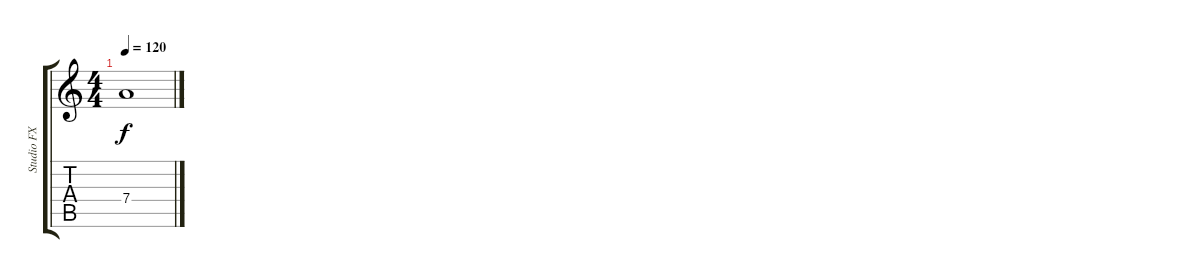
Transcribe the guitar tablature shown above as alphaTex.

\track ("Studio FX" "Studio FX") {instrument overdrivenguitar}
\staff {score tabs}
\tuning (E4 B3 G3 D3 A2 E2) {hide}
\ts (4 4)
\tempo 120
\clef g2
\ks c
7.4{t}.1{dy f}
